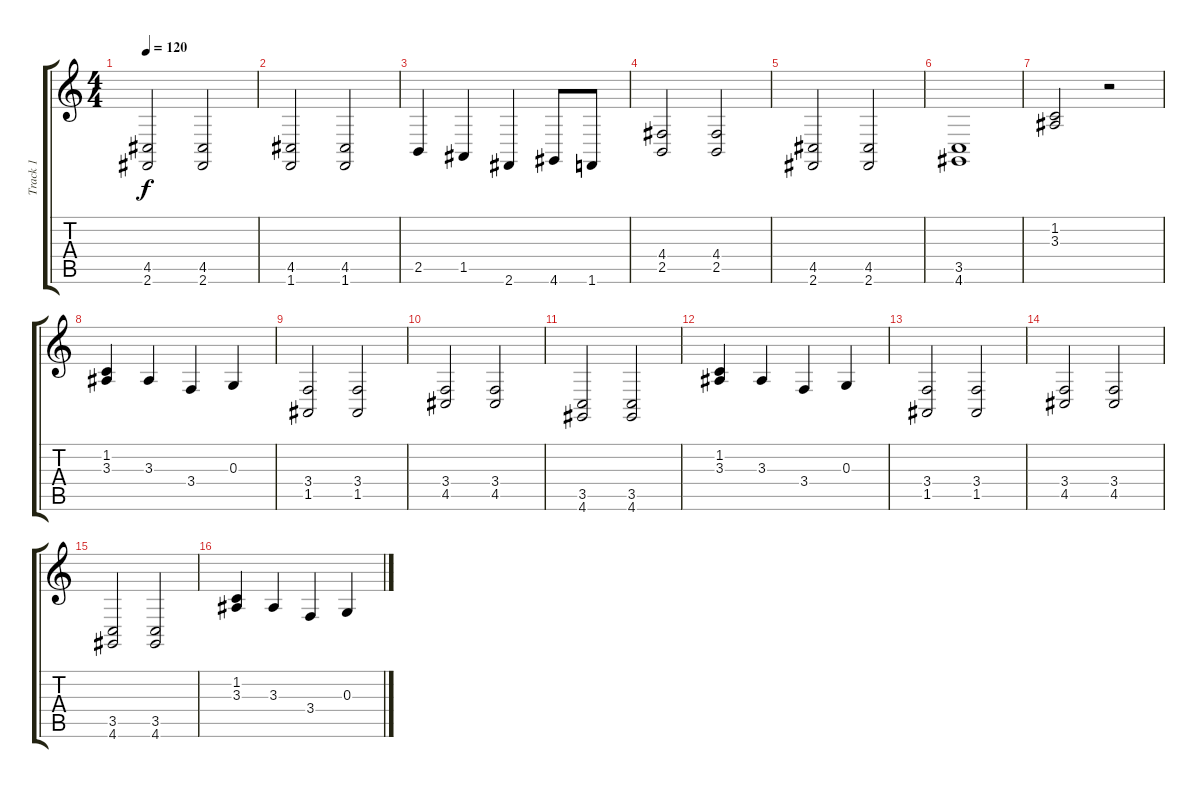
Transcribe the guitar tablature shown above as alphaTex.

\track ("Track 1" "Track 1") {instrument acousticgrandpiano}
\staff {score tabs}
\tuning (E4 B3 G3 D3 A2 E2) {hide}
\ts (4 4)
\tempo 120
\clef g2
\ks c
(4.5 2.6).2{dy f} (4.5 2.6).2 |
(4.5 1.6).2 (4.5 1.6).2 |
2.5.4 1.5.4 2.6.4 4.6.8 1.6.8 |
(4.4 2.5).2 (4.4 2.5).2 |
(4.5 2.6).2 (4.5 2.6).2 |
(3.5 4.6).1 |
(1.2 3.3).2 r.2 |
(1.2 3.3).4 3.3.4 3.4.4 0.3.4 |
(3.4 1.5).2 (3.4 1.5).2 |
(3.4 4.5).2 (3.4 4.5).2 |
(3.5 4.6).2 (3.5 4.6).2 |
(1.2 3.3).4 3.3.4 3.4.4 0.3.4 |
(3.4 1.5).2 (3.4 1.5).2 |
(3.4 4.5).2 (3.4 4.5).2 |
(3.5 4.6).2 (3.5 4.6).2 |
(1.2 3.3).4 3.3.4 3.4.4 0.3.4
